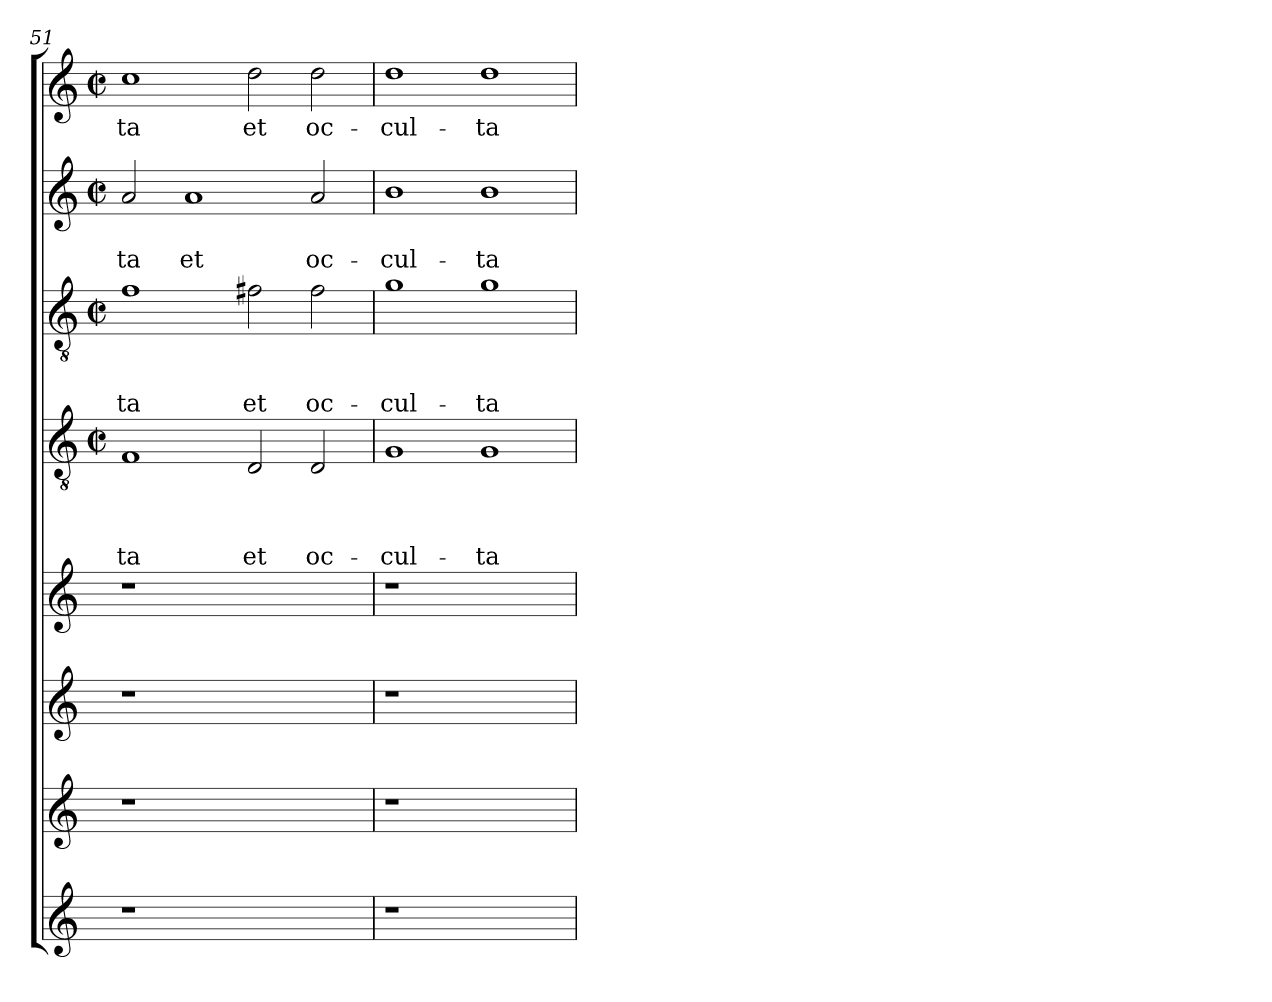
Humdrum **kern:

**kern	**kern	**kern	**kern	**kern	**text	**text	**text	**text	**kern	**text	**text	**text	**kern	**text	**text	**kern	**text
*part8	*part7	*part6	*part5	*part4	*part4	*part4	*part4	*part4	*part3	*part3	*part3	*part3	*part2	*part2	*part2	*part1	*part1
*staff8	*staff7	*staff6	*staff5	*staff4	*staff4	*staff4	*staff4	*staff4	*staff3	*staff3	*staff3	*staff3	*staff2	*staff2	*staff2	*staff1	*staff1
*clefG2	*clefG2	*clefG2	*clefG2	*clefGv2	*	*	*	*	*clefGv2	*	*	*	*clefG2	*	*	*clefG2	*
*k[]	*k[]	*k[]	*k[]	*k[]	*	*	*	*	*k[]	*	*	*	*k[]	*	*	*k[]	*
*C:	*C:	*C:	*C:	*C:	*	*	*	*	*C:	*	*	*	*C:	*	*	*C:	*
*	*	*	*	*M2/2	*	*	*	*	*M2/2	*	*	*	*M2/2	*	*	*M2/2	*
*	*	*	*	*met(c|)	*	*	*	*	*met(c|)	*	*	*	*met(c|)	*	*	*met(c|)	*
=51	=51	=51	=51	=51	=51	=51	=51	=51	=51	=51	=51	=51	=51	=51	=51	=51	=51
!	!	!	!	!	!	!	!	!LO:LY:b	!	!	!	!LO:LY:b	!	!	!LO:LY:b	!	!LO:LY:b
1r	1r	1r	1r	1F	.	.	.	-ta	1f	.	.	-ta	2a/	.	-ta	1cc	-ta
!	!	!	!	!	!	!	!	!	!	!	!	!	!	!	!LO:LY:b	!	!
.	.	.	.	.	.	.	.	.	.	.	.	.	1a	.	et	.	.
!	!	!	!	!	!	!	!	!LO:LY:b	!	!	!	!LO:LY:b	!	!	!	!	!LO:LY:b
1ryy	1ryy	1ryy	1ryy	2D/	.	.	.	et	2f#X\	.	.	et	.	.	.	2dd\	et
!	!	!	!	!	!	!	!	!LO:LY:b	!	!	!	!LO:LY:b	!	!	!LO:LY:b	!	!LO:LY:b
.	.	.	.	2D/	.	.	.	oc-	2f#\	.	.	oc-	2a/	.	oc-	2dd\	oc-
=52	=52	=52	=52	=52	=52	=52	=52	=52	=52	=52	=52	=52	=52	=52	=52	=52	=52
!	!	!	!	!	!	!	!	!LO:LY:b	!	!	!	!LO:LY:b	!	!	!LO:LY:b	!	!LO:LY:b
1r	1r	1r	1r	1G	.	.	.	-cul-	1g	.	.	-cul-	1b	.	-cul-	1dd	-cul-
!	!	!	!	!	!	!	!	!LO:LY:b	!	!	!	!LO:LY:b	!	!	!LO:LY:b	!	!LO:LY:b
1ryy	1ryy	1ryy	1ryy	1G	.	.	.	-ta	1g	.	.	-ta	1b	.	-ta	1dd	-ta
=	=	=	=	=	=	=	=	=	=	=	=	=	=	=	=	=	=
*-	*-	*-	*-	*-	*-	*-	*-	*-	*-	*-	*-	*-	*-	*-	*-	*-	*-
